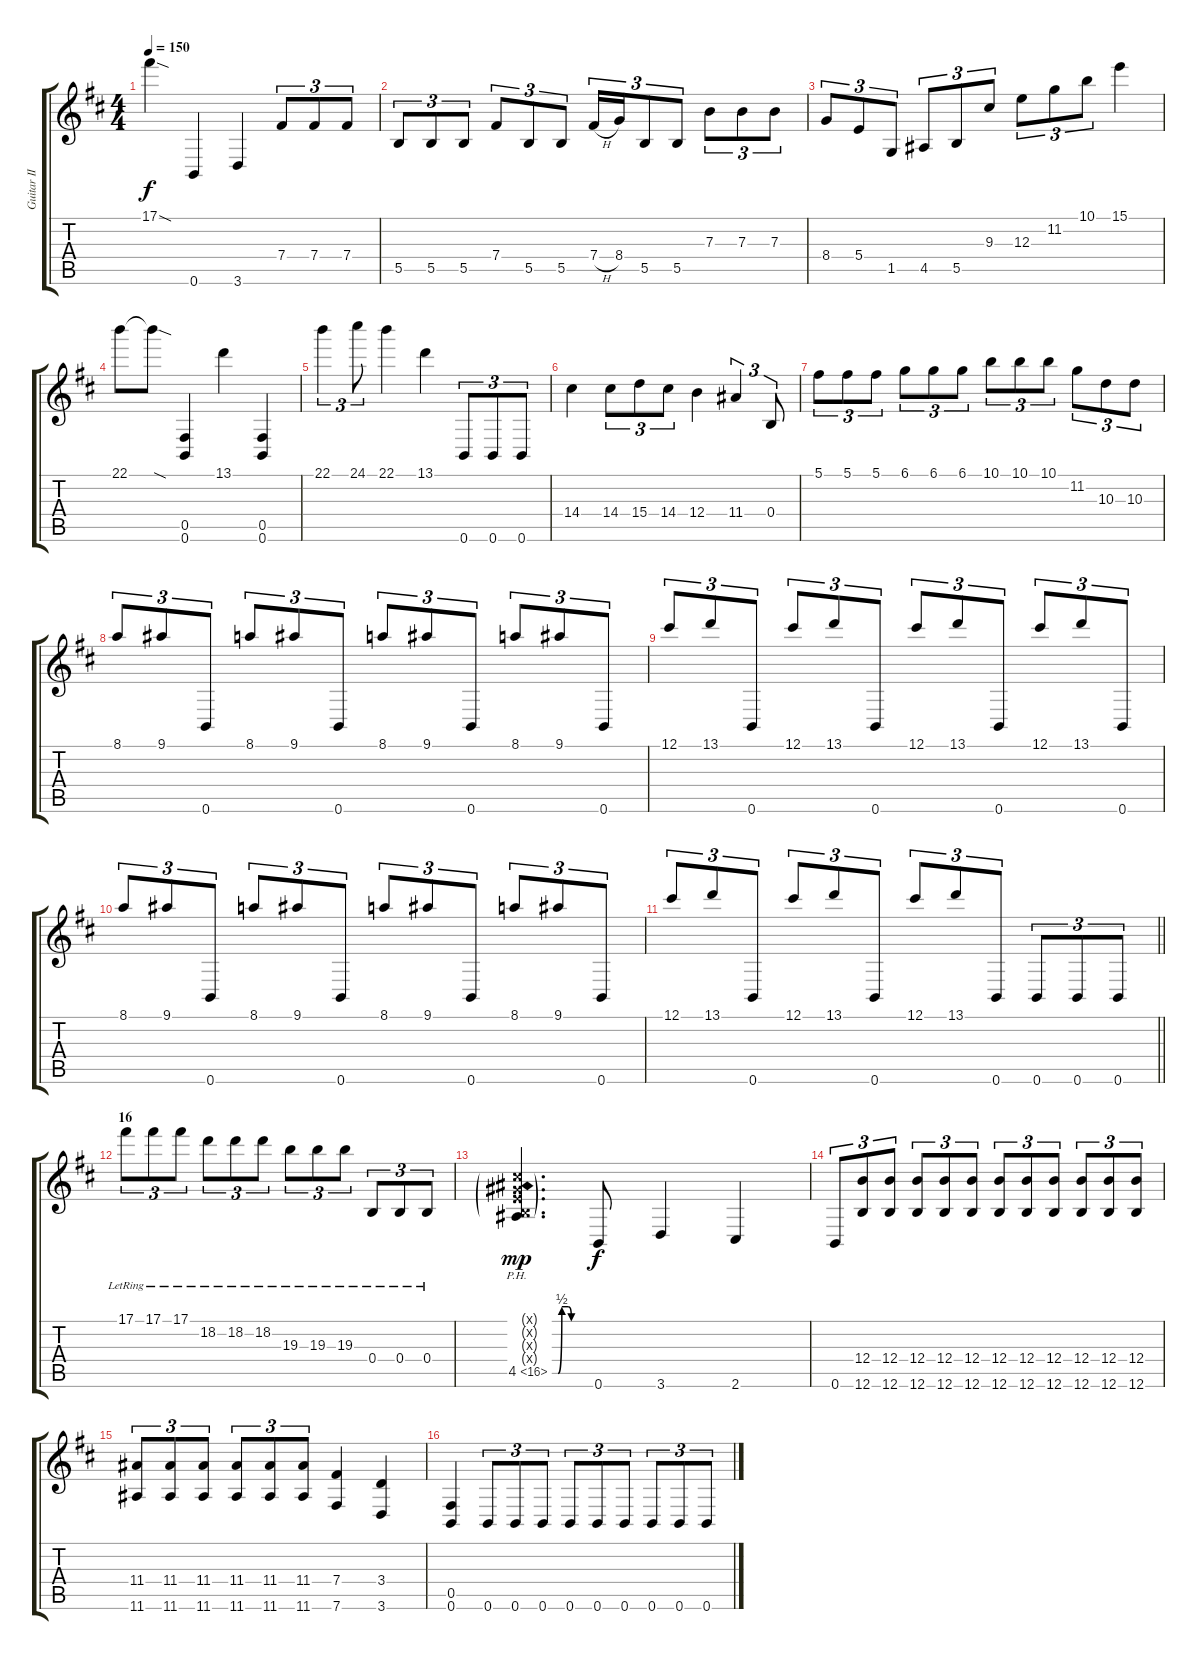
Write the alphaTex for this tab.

\track ("Guitar II" "Guitar II") {instrument distortionguitar}
\staff {score tabs}
\tuning (Db4 Ab3 E3 B2 Gb2 B1) {hide}
\ts (4 4)
\tempo 150
\clef g2
\ks bminor
17.1{sod}.4{dy f} 0.6.4 3.6.4 7.4.8{tu (3 2)} 7.4.8{tu (3 2)} 7.4.8{tu (3 2)} |
5.5.8{tu (3 2)} 5.5.8{tu (3 2)} 5.5.8{tu (3 2)} 7.4.8{tu (3 2)} 5.5.8{tu (3 2)} 5.5.8{tu (3 2)} 7.4{h}.16{tu (3 2)} 8.4.16{tu (3 2)} 5.5.8{tu (3 2)} 5.5.8{tu (3 2)} 7.3.8{tu (3 2)} 7.3.8{tu (3 2)} 7.3.8{tu (3 2)} |
8.4.8{tu (3 2)} 5.4.8{tu (3 2)} 1.5.8{tu (3 2)} 4.5.8{tu (3 2)} 5.5.8{tu (3 2)} 9.3.8{tu (3 2)} 12.3.8{tu (3 2)} 11.2.8{tu (3 2)} 10.1.8{tu (3 2)} 15.1.4 |
22.1.8 22.1{sod t}.8 (0.5 0.6).4 13.1.4 (0.5 0.6).4 |
22.1.4{tu (3 2)} 24.1.8{tu (3 2)} 22.1.4 13.1.4 0.6.8{tu (3 2)} 0.6.8{tu (3 2)} 0.6.8{tu (3 2)} |
14.4.4 14.4.8{tu (3 2)} 15.4.8{tu (3 2)} 14.4.8{tu (3 2)} 12.4.4 11.4.4{tu (3 2)} 0.4.8{tu (3 2)} |
5.1.8{tu (3 2)} 5.1.8{tu (3 2)} 5.1.8{tu (3 2)} 6.1.8{tu (3 2)} 6.1.8{tu (3 2)} 6.1.8{tu (3 2)} 10.1.8{tu (3 2)} 10.1.8{tu (3 2)} 10.1.8{tu (3 2)} 11.2.8{tu (3 2)} 10.3.8{tu (3 2)} 10.3.8{tu (3 2)} |
8.1.8{tu (3 2)} 9.1.8{tu (3 2)} 0.6.8{tu (3 2)} 8.1.8{tu (3 2)} 9.1.8{tu (3 2)} 0.6.8{tu (3 2)} 8.1.8{tu (3 2)} 9.1.8{tu (3 2)} 0.6.8{tu (3 2)} 8.1.8{tu (3 2)} 9.1.8{tu (3 2)} 0.6.8{tu (3 2)} |
12.1.8{tu (3 2)} 13.1.8{tu (3 2)} 0.6.8{tu (3 2)} 12.1.8{tu (3 2)} 13.1.8{tu (3 2)} 0.6.8{tu (3 2)} 12.1.8{tu (3 2)} 13.1.8{tu (3 2)} 0.6.8{tu (3 2)} 12.1.8{tu (3 2)} 13.1.8{tu (3 2)} 0.6.8{tu (3 2)} |
8.1.8{tu (3 2)} 9.1.8{tu (3 2)} 0.6.8{tu (3 2)} 8.1.8{tu (3 2)} 9.1.8{tu (3 2)} 0.6.8{tu (3 2)} 8.1.8{tu (3 2)} 9.1.8{tu (3 2)} 0.6.8{tu (3 2)} 8.1.8{tu (3 2)} 9.1.8{tu (3 2)} 0.6.8{tu (3 2)} |
\barLineRight lightlight
12.1.8{tu (3 2)} 13.1.8{tu (3 2)} 0.6.8{tu (3 2)} 12.1.8{tu (3 2)} 13.1.8{tu (3 2)} 0.6.8{tu (3 2)} 12.1.8{tu (3 2)} 13.1.8{tu (3 2)} 0.6.8{tu (3 2)} 0.6.8{tu (3 2)} 0.6.8{tu (3 2)} 0.6.8{tu (3 2)} |
\section ("" "16")
17.1{lr}.8{tu (3 2)} 17.1{lr}.8{tu (3 2)} 17.1{lr}.8{tu (3 2)} 18.2{lr}.8{tu (3 2)} 18.2{lr}.8{tu (3 2)} 18.2{lr}.8{tu (3 2)} 19.3{lr}.8{tu (3 2)} 19.3{lr}.8{tu (3 2)} 19.3{lr}.8{tu (3 2)} 0.4{lr}.8{tu (3 2)} 0.4{lr}.8{tu (3 2)} 0.4{lr}.8{tu (3 2)} |
(0.1{g x} 0.2{g x} 0.3{g x} 0.4{g x} 4.5{be (custom 0 0 9 0 15 2 25 2 30 0 60 0) ph 12}).4{d dy mp} 0.6.8{dy f} 3.6.4 2.6.4 |
0.6.8{tu (3 2)} (12.4 12.6).8{tu (3 2)} (12.4 12.6).8{tu (3 2)} (12.4 12.6).8{tu (3 2)} (12.4 12.6).8{tu (3 2)} (12.4 12.6).8{tu (3 2)} (12.4 12.6).8{tu (3 2)} (12.4 12.6).8{tu (3 2)} (12.4 12.6).8{tu (3 2)} (12.4 12.6).8{tu (3 2)} (12.4 12.6).8{tu (3 2)} (12.4 12.6).8{tu (3 2)} |
(11.4 11.6).8{tu (3 2)} (11.4 11.6).8{tu (3 2)} (11.4 11.6).8{tu (3 2)} (11.4 11.6).8{tu (3 2)} (11.4 11.6).8{tu (3 2)} (11.4 11.6).8{tu (3 2)} (7.4 7.6).4 (3.4 3.6).4 |
(0.5 0.6).4 0.6.8{tu (3 2)} 0.6.8{tu (3 2)} 0.6.8{tu (3 2)} 0.6.8{tu (3 2)} 0.6.8{tu (3 2)} 0.6.8{tu (3 2)} 0.6.8{tu (3 2)} 0.6.8{tu (3 2)} 0.6.8{tu (3 2)}
